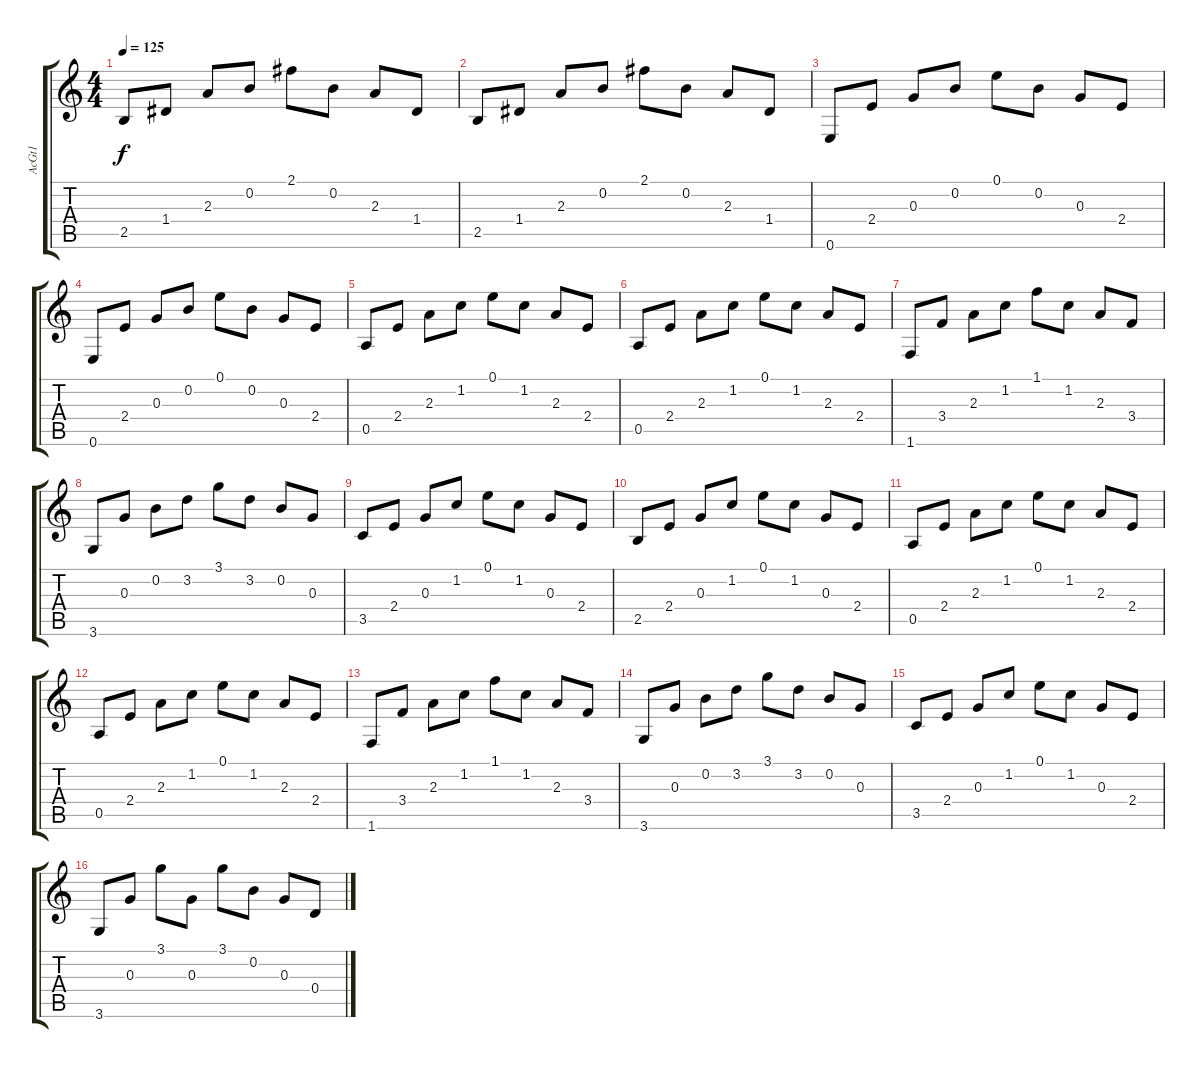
\track ("AcGt1" "AcGt1") {instrument acousticguitarsteel}
\staff {score tabs}
\tuning (E4 B3 G3 D3 A2 E2) {hide}
\ts (4 4)
\tempo 125
\clef g2
\ks c
2.5.8{dy f} 1.4.8 2.3.8 0.2.8 2.1.8 0.2.8 2.3.8 1.4.8 |
2.5.8 1.4.8 2.3.8 0.2.8 2.1.8 0.2.8 2.3.8 1.4.8 |
0.6.8 2.4.8 0.3.8 0.2.8 0.1.8 0.2.8 0.3.8 2.4.8 |
0.6.8 2.4.8 0.3.8 0.2.8 0.1.8 0.2.8 0.3.8 2.4.8 |
0.5.8 2.4.8 2.3.8 1.2.8 0.1.8 1.2.8 2.3.8 2.4.8 |
0.5.8 2.4.8 2.3.8 1.2.8 0.1.8 1.2.8 2.3.8 2.4.8 |
1.6.8 3.4.8 2.3.8 1.2.8 1.1.8 1.2.8 2.3.8 3.4.8 |
3.6.8 0.3.8 0.2.8 3.2.8 3.1.8 3.2.8 0.2.8 0.3.8 |
3.5.8 2.4.8 0.3.8 1.2.8 0.1.8 1.2.8 0.3.8 2.4.8 |
2.5.8 2.4.8 0.3.8 1.2.8 0.1.8 1.2.8 0.3.8 2.4.8 |
0.5.8 2.4.8 2.3.8 1.2.8 0.1.8 1.2.8 2.3.8 2.4.8 |
0.5.8 2.4.8 2.3.8 1.2.8 0.1.8 1.2.8 2.3.8 2.4.8 |
1.6.8 3.4.8 2.3.8 1.2.8 1.1.8 1.2.8 2.3.8 3.4.8 |
3.6.8 0.3.8 0.2.8 3.2.8 3.1.8 3.2.8 0.2.8 0.3.8 |
3.5.8 2.4.8 0.3.8 1.2.8 0.1.8 1.2.8 0.3.8 2.4.8 |
3.6.8 0.3.8 3.1.8 0.3.8 3.1.8 0.2.8 0.3.8 0.4.8
